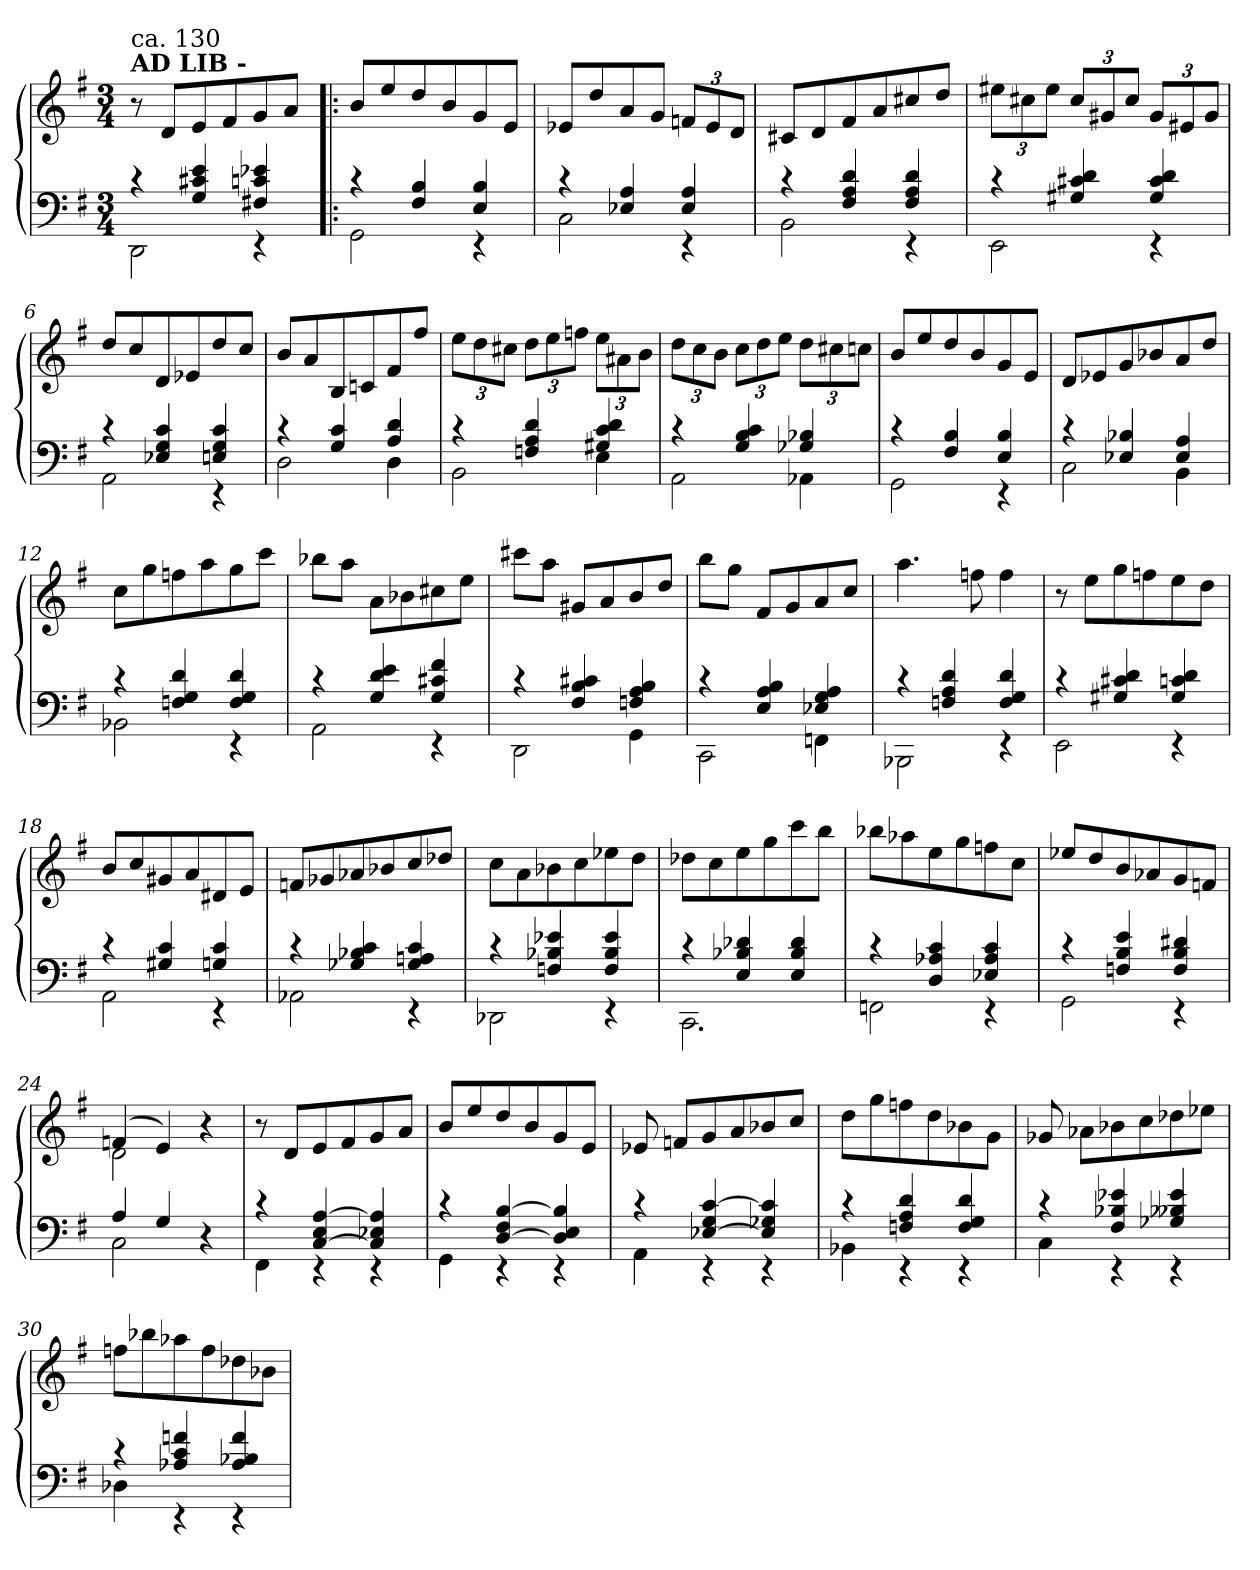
**kern	**kern
*part1	*part1
*staff2	*staff1
*clefF4	*clefG2
*k[f#]	*k[f#]
*G:	*G:
*M3/4	*M3/4
=1	=1
*^	*
!	!	!LO:TX:a:B:t=AD LIB -
!	!	!LO:TX:a:t=ca. 130
4rc	2DD\	8r
.	.	8d/L
4G/ 4c#X/ 4e/	.	8e/
.	.	8f#/
4F#X/ 4cn/ 4e-X/	4rEE	8g/
.	.	8a/J
=2!|:	=2!|:	=2!|:
4rc	2GG\	8b/L
.	.	8ee/
4F#/ 4B/	.	8dd/
.	.	8b/
4E/ 4B/	4rEE	8g/
.	.	8e/J
=3	=3	=3
4rc	2C\	8e-X/L
.	.	8dd/
4E-X/ 4A/	.	8a/
.	.	8g/J
4E-/ 4A/	4rEE	12fn/L
.	.	12e-/
.	.	12d/J
=4	=4	=4
4rc	2BB\	8c#X/L
.	.	8d/
4F#/ 4A/ 4d/	.	8f#/
.	.	8a/
4F#/ 4A/ 4d/	4rEE	8cc#X/
.	.	8dd/J
!!LO:LB:g=z
=5	=5	=5
4rc	2EE\	12ee#X\L
.	.	12cc#X\
.	.	12ee#\J
4G#X/ 4c#X/ 4d/	.	12cc#/L
.	.	12g#X/
.	.	12cc#/J
4G#/ 4c#/ 4d/	4rEE	12g#/L
.	.	12e#X/
.	.	12g#/J
=6	=6	=6
4rc	2AA\	8dd/L
.	.	8cc/
4E-X/ 4G/ 4c/	.	8d/
.	.	8e-X/
4En/ 4G/ 4c/	4rEE	8dd/
.	.	8cc/J
=7	=7	=7
4rc	2D\	8b/L
.	.	8a/
4G/ 4c/	.	8B/
.	.	8cn/
4A/ 4d/	4D\	8f#/
.	.	8ff#/J
=8	=8	=8
4rc	2BB\	12ee\L
.	.	12dd\
.	.	12cc#X\J
4Fn/ 4A/ 4d/	.	12dd\L
.	.	12ee\
.	.	12ffn\J
4G#X/ 4c/ 4d/	4E\	12ee\L
.	.	12a#X\
.	.	12b\J
!!LO:LB:g=z
=9	=9	=9
4rc	2AA\	12dd\L
.	.	12cc\
.	.	12b\J
4G/ 4B/ 4c/	.	12cc\L
.	.	12dd\
.	.	12ee\J
4G-X/ 4B-X/	4AA-X\	12dd\L
.	.	12cc#X\
.	.	12ccn\J
=10	=10	=10
4rc	2GG\	8b/L
.	.	8ee/
4F#/ 4B/	.	8dd/
.	.	8b/
4E/ 4B/	4rEE	8g/
.	.	8e/J
=11	=11	=11
4rc	2C\	8d/L
.	.	8e-X/
4E-X/ 4B-X/	.	8g/
.	.	8b-X/
4E-/ 4A/	4BB\	8a/
.	.	8dd/J
=12	=12	=12
4rc	2BB-X\	8cc\L
.	.	8gg\
4Fn/ 4G/ 4d/	.	8ffn\
.	.	8aa\
4F/ 4G/ 4d/	4rEE	8gg\
.	.	8ccc\J
=13	=13	=13
4rc	2AA\	8bb-X\L
.	.	8aa\J
4G/ 4d/ 4e/	.	8a\L
.	.	8b-X\
4G/ 4c#X/ 4f#/	4rEE	8cc#X\
.	.	8ee\J
!!LO:LB:g=z
=14	=14	=14
4rc	2DD\	8ccc#X\L
.	.	8aa\J
4F#/ 4B/ 4c#X/	.	8g#X/L
.	.	8a/
4Fn/ 4A/ 4B/	4GG\	8b/
.	.	8dd/J
=15	=15	=15
4rc	2CC\	8bb\L
.	.	8gg\J
4E/ 4A/ 4B/	.	8f#/L
.	.	8g/
4E-X/ 4G/ 4A/	4FFn\	8a/
.	.	8cc/J
=16	=16	=16
4rc	2BBB-X\	4.aa\
4Fn/ 4A/ 4d/	.	.
.	.	8ffn\
4F/ 4G/ 4d/	4rEE	4ff\
=17	=17	=17
4rc	2EE\	8r
.	.	8ee\L
4G#X/ 4c#X/ 4d/	.	8gg\
.	.	8ffn\
4G#/ 4cn/ 4d/	4rEE	8ee\
.	.	8dd\J
=18	=18	=18
4rc	2AA\	8b/L
.	.	8cc/
4G#X/ 4c/	.	8g#X/
.	.	8a/
4Gn/ 4c/	4rEE	8d#X/
.	.	8e/J
!!LO:LB:g=z
=19	=19	=19
4rc	2AA-X\	8fn/L
.	.	8g-X/
4G-X/ 4B-X/ 4c/	.	8a-X/
.	.	8b-X/
4G-/ 4An/ 4c/	4rEE	8cc/
.	.	8dd-X/J
=20	=20	=20
4rc	2DD-X\	8cc\L
.	.	8a\
4Fn/ 4B-X/ 4e-X/	.	8b-X\
.	.	8cc\
4F/ 4B-/ 4e-/	4rEE	8ee-X\
.	.	8dd\J
=21	=21	=21
4rc	2.CC\	8dd-X\L
.	.	8cc\
4E/ 4B-X/ 4d-X/	.	8ee\
.	.	8gg\
4E/ 4B-/ 4d-/	.	8ccc\
.	.	8bb\J
=22	=22	=22
4rc	2FFn\	8bb-X\L
.	.	8aa-X\
4D/ 4A-X/ 4c/	.	8ee\
.	.	8gg\
4E-X/ 4A-/ 4c/	4rEE	8ffn\
.	.	8cc\J
=23	=23	=23
4rc	2GG\	8ee-X/L
.	.	8dd/
4Fn/ 4B/ 4e/	.	8b/
.	.	8a-X/
4F/ 4B/ 4d#X/	4rEE	8g/
.	.	8fn/J
!!LO:LB:g=z
=24	=24	=24
*	*	*^
4A/	2C\	(4fn/	2d\
4G/	.	4e/)	.
4r	4ryy	4r	4ryy
*	*	*v	*v
=25	=25	=25
4rc	4FF#\	8r
.	.	8d/L
[<4C/ 4E/ [>4A/	4rEE	8e/
.	.	8f#/
4C/] 4E-X/ 4A/]	4rEE	8g/
.	.	8a/J
=26	=26	=26
4rc	4GG\	8b/L
.	.	8ee/
[<4D/ 4F#/ [>4B/	4rEE	8dd/
.	.	8b/
4D/] 4E/ 4B/]	4rEE	8g/
.	.	8e/J
=27	=27	=27
4rc	4AA\	8e-X/
.	.	8fn/L
[<4E-X/ 4G/ [>4c/	4rEE	8g/
.	.	8a/
4E-/] 4G-X/ 4c/]	4rEE	8b-X/
.	.	8cc/J
=28	=28	=28
4rc	4BB-X\	8dd\L
.	.	8gg\
4Fn/ 4A/ 4d/	4rEE	8ffn\
.	.	8dd\
4F/ 4G/ 4d/	4rEE	8b-X\
.	.	8g\J
!!LO:PB:g=z
=29	=29	=29
4rc	4C\	8g-X/
.	.	8a-X\L
4F#/ 4B-X/ 4e-X/	4rEE	8b-X\
.	.	8cc\
4G-X/ 4B--X/ 4e-/	4rEE	8dd-X\
.	.	8ee-X\J
=30	=30	=30
4rc	4D-X\	8ffn\L
.	.	8bb-X\
4A-X/ 4c/ 4fn/	4rEE	8aa-X\
.	.	8ff\
4A-/ 4B-X/ 4f/	4rEE	8dd-X\
.	.	8b-X\J
*v	*v	*
=	=
*-	*-
